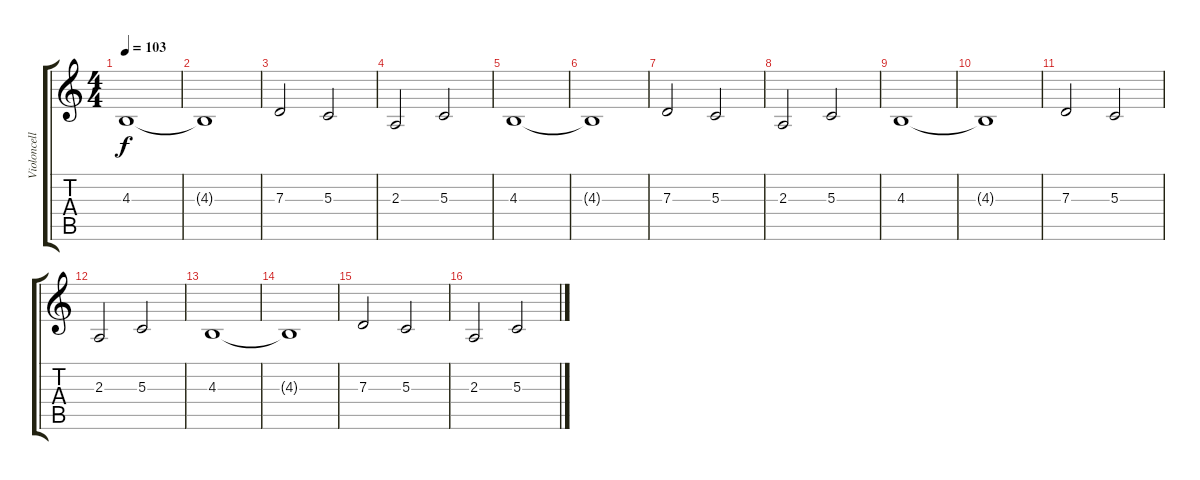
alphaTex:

\track ("Violoncello" "Violoncell") {instrument cello}
\staff {score tabs}
\tuning (E4 B3 G3 D3 A2 E2) {hide}
\ts (4 4)
\tempo 103
\clef g2
\ks c
4.3.1{dy f} |
4.3{t}.1 |
7.3.2 5.3.2 |
2.3.2 5.3.2 |
4.3.1 |
4.3{t}.1 |
7.3.2 5.3.2 |
2.3.2 5.3.2 |
4.3.1 |
4.3{t}.1 |
7.3.2 5.3.2 |
2.3.2 5.3.2 |
4.3.1 |
4.3{t}.1 |
7.3.2 5.3.2 |
2.3.2 5.3.2
